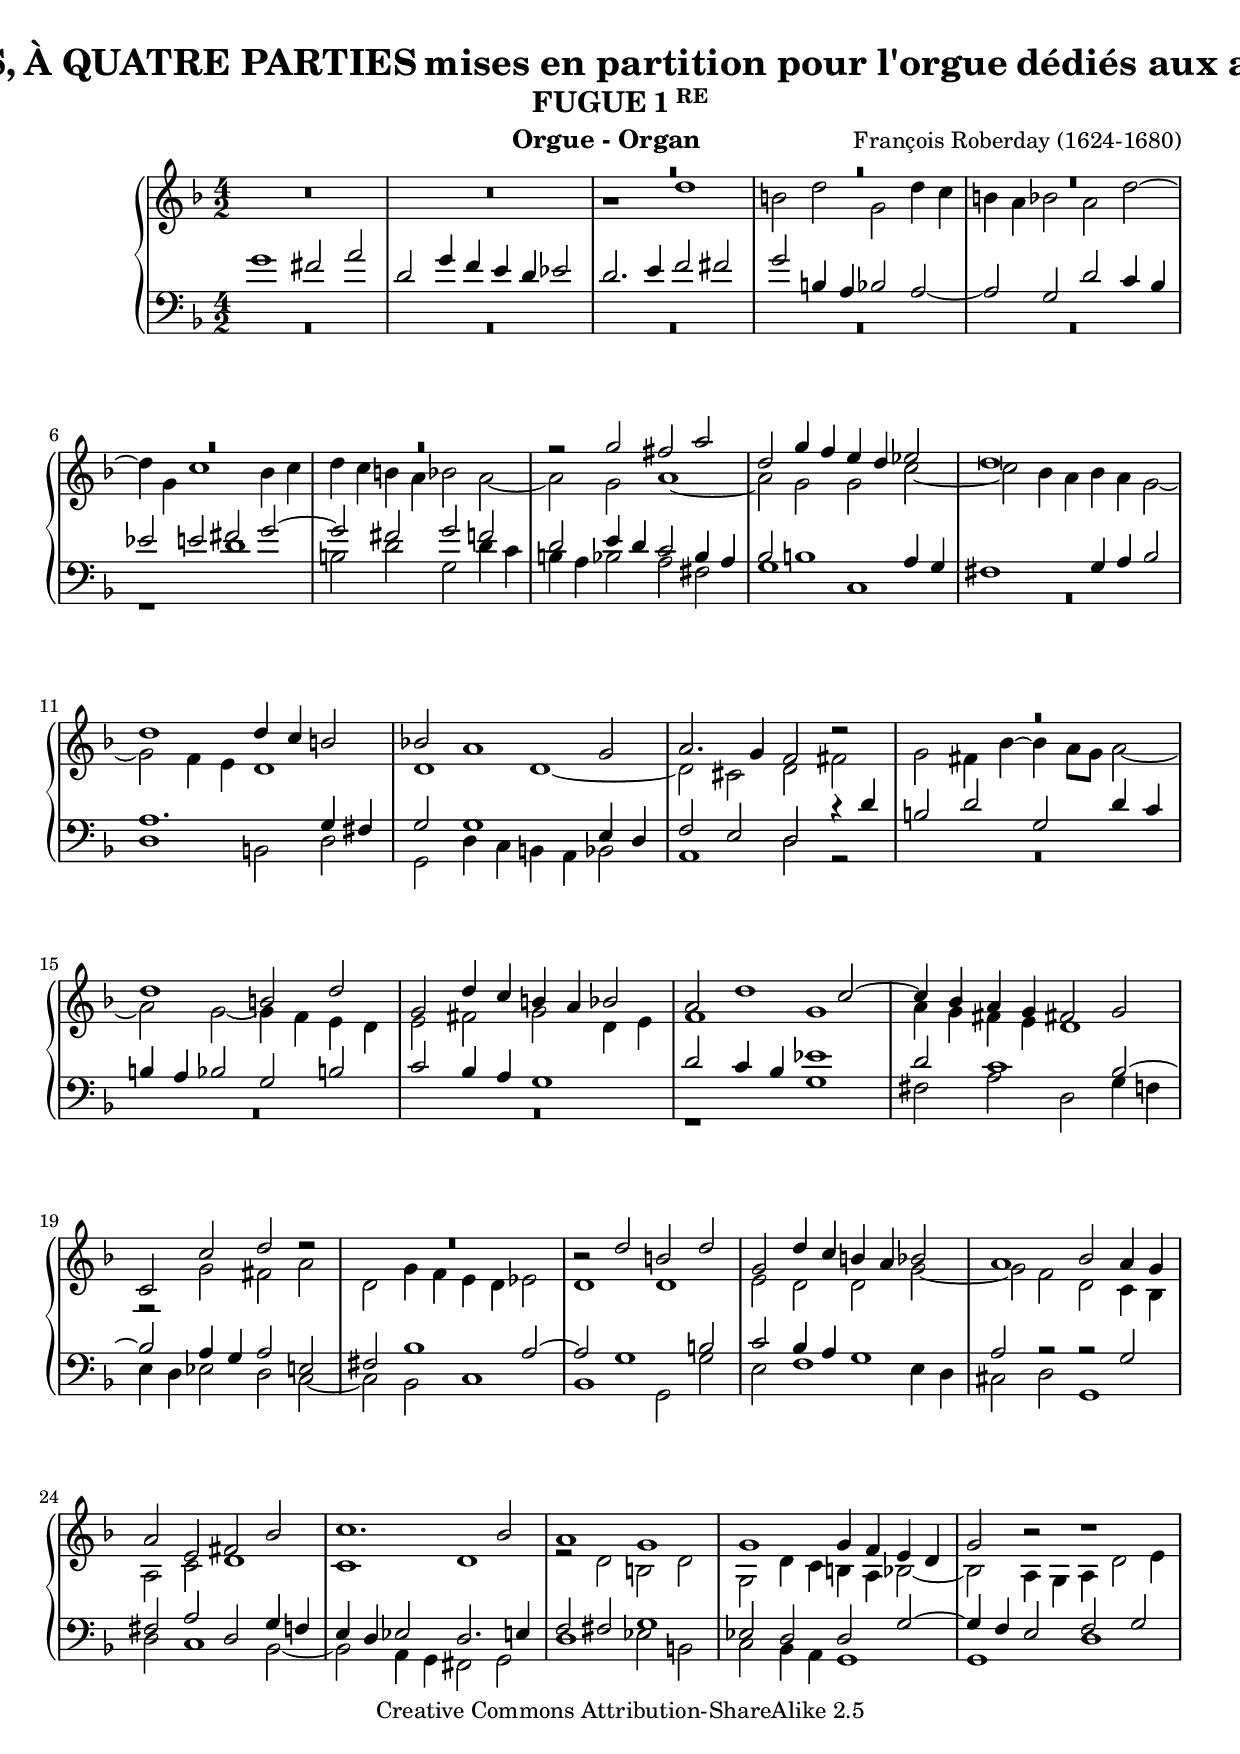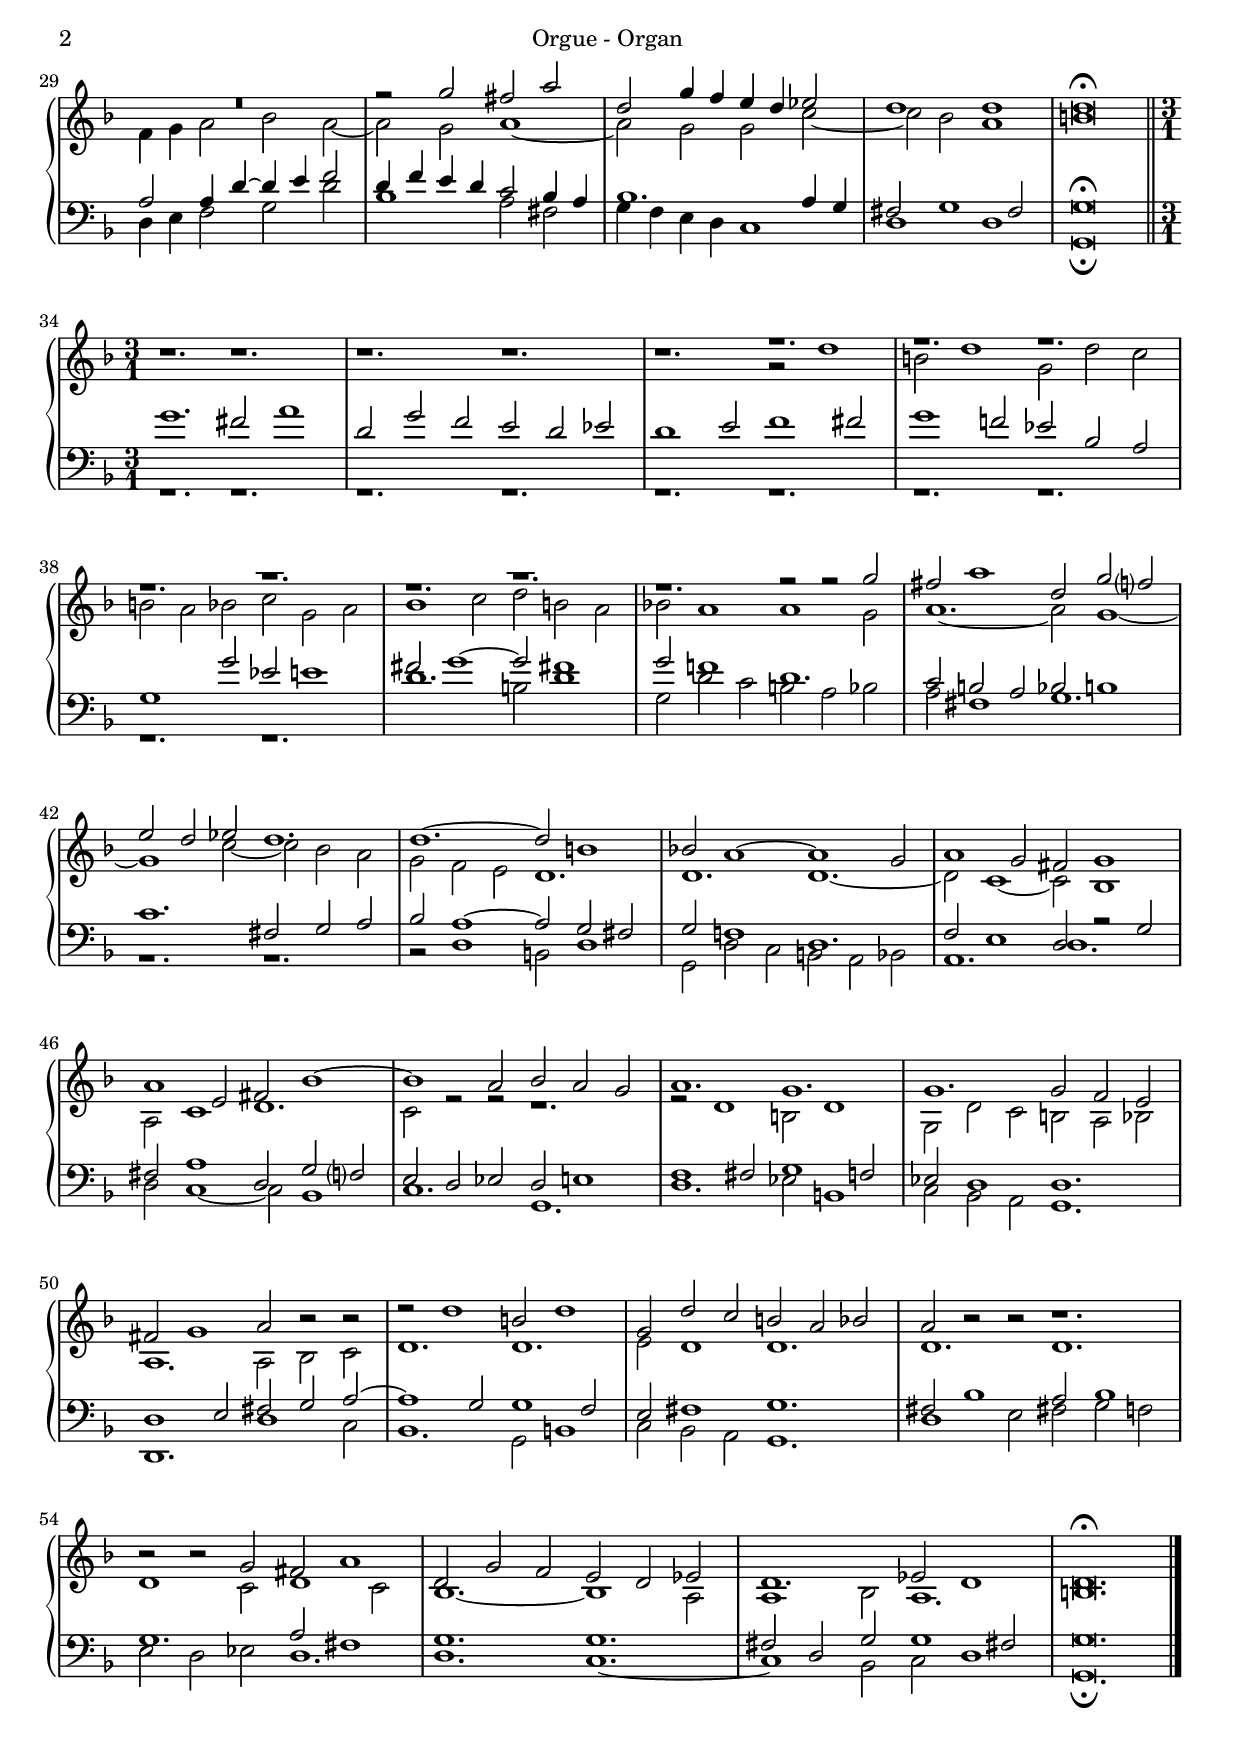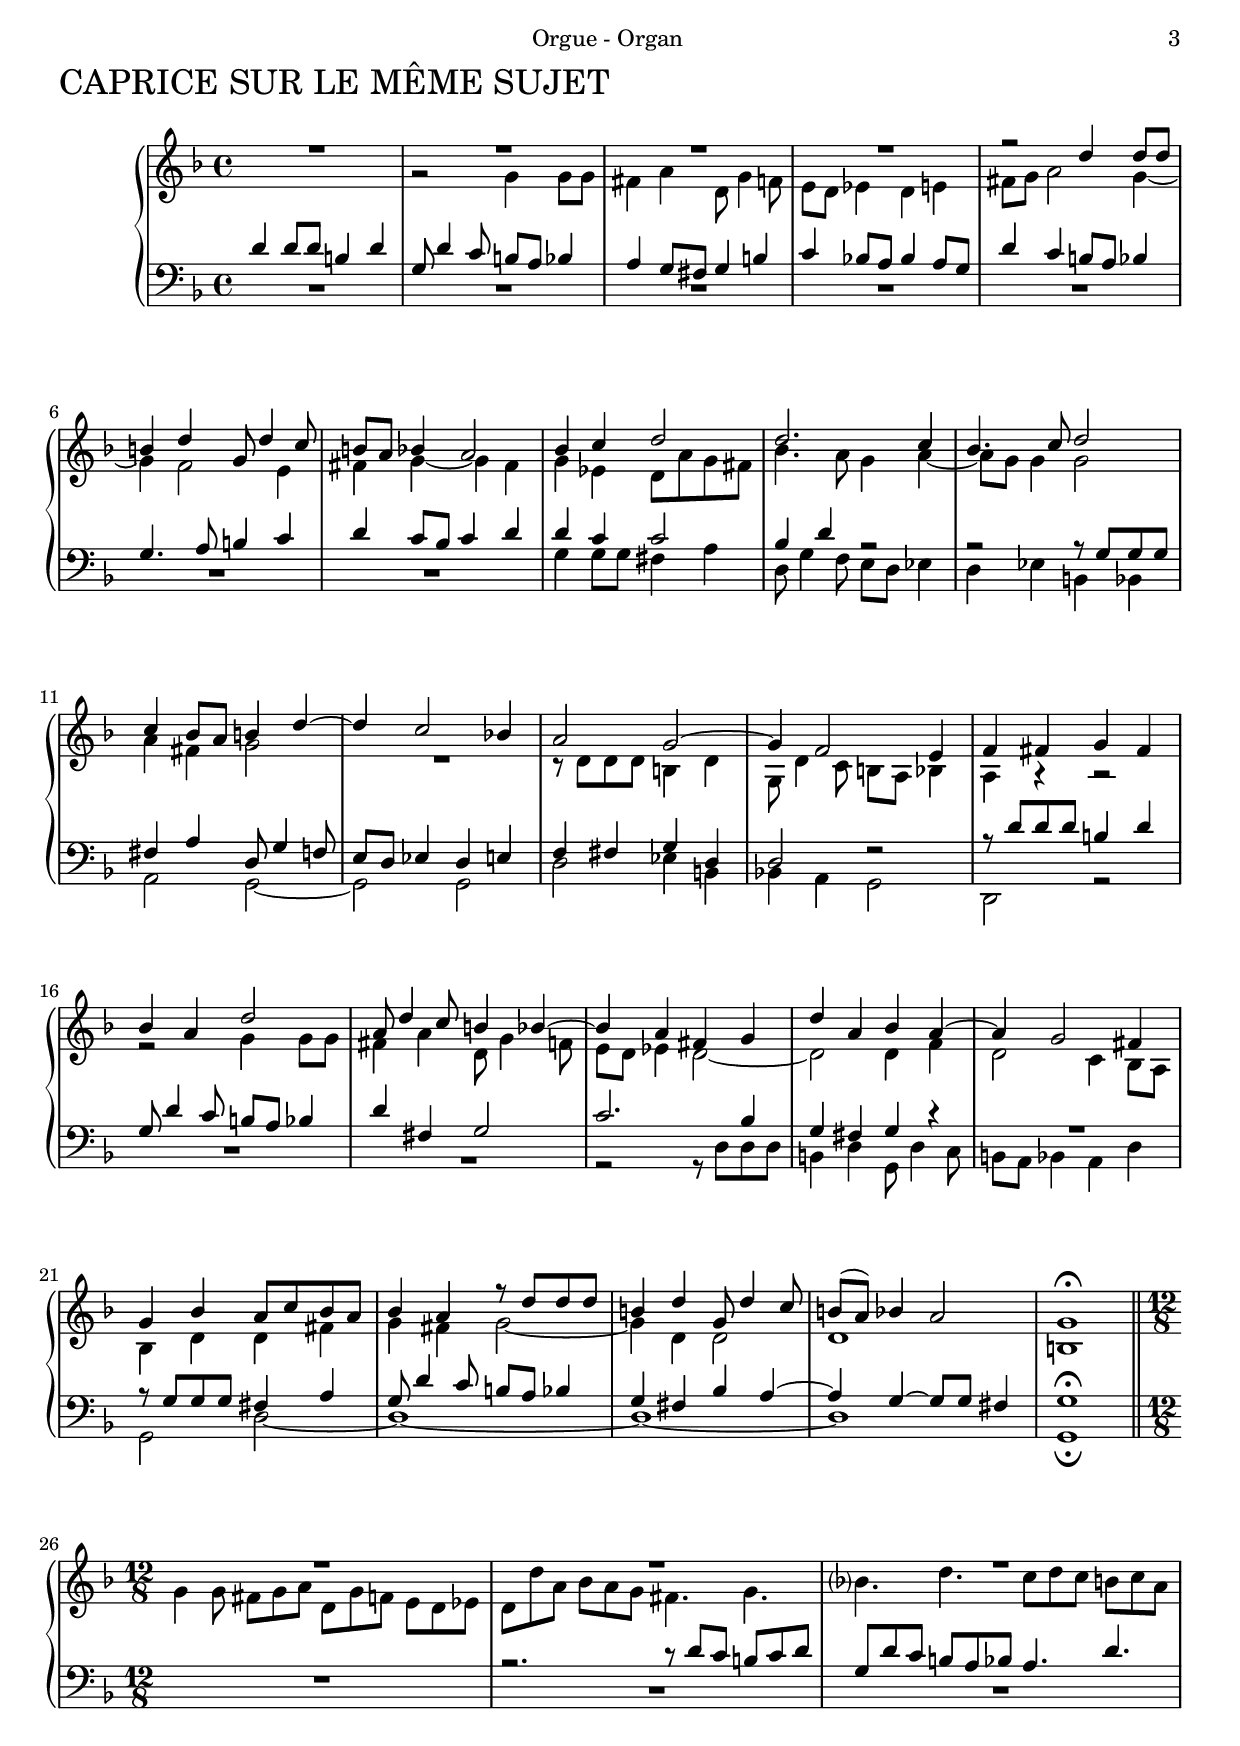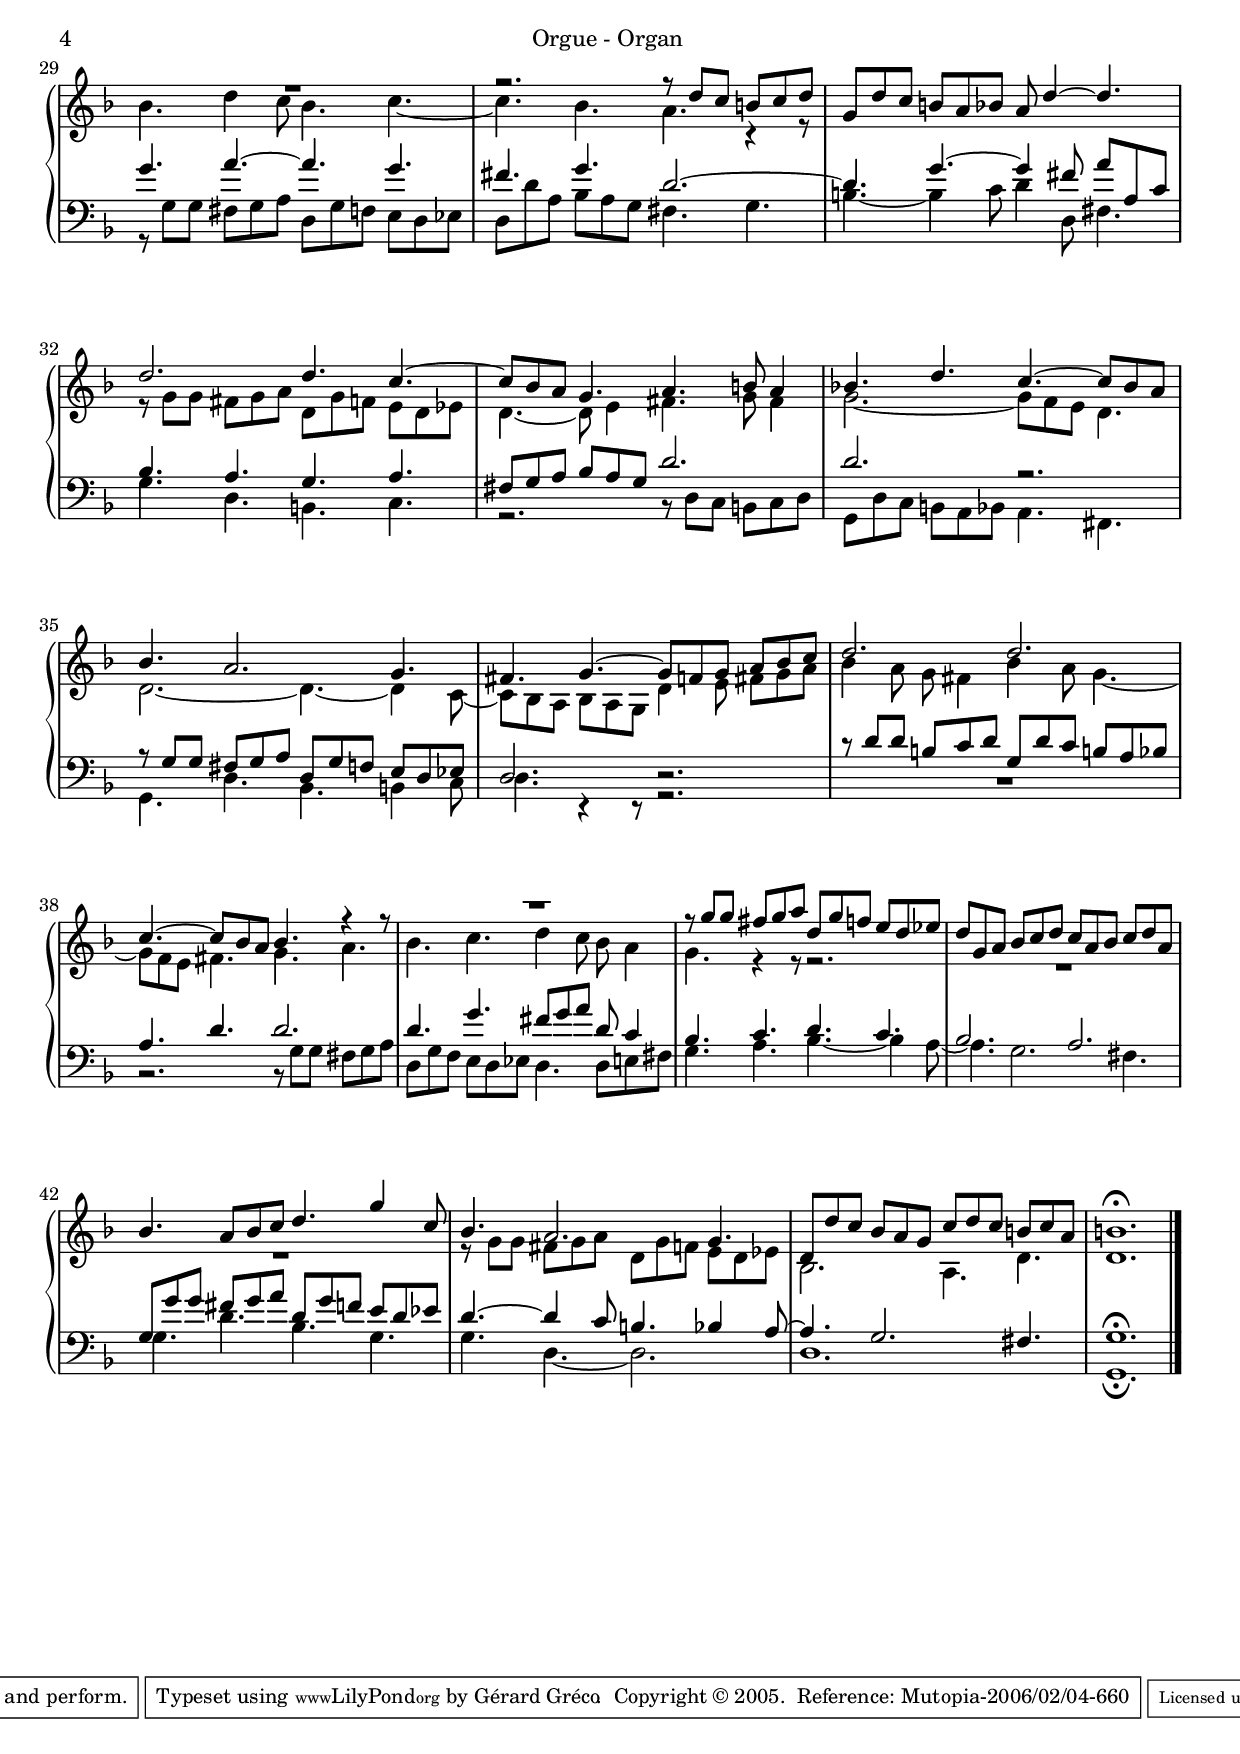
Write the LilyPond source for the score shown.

% -*- mode: LilyPond ; coding: utf-8 -*-

\version "2.6.4.3"
\include "italiano.ly" 

%% Version 0

\header{
    title = \markup {\center-align { "FUGUES, ET CAPRICES," "À QUATRE PARTIES" "mises en partition pour l'orgue" "dédiés aux amateurs de la Musique" " "} }
    subtitle = \markup \huge {FUGUE 1\small\raise #0.8 {RE}}
    piece = "" 
    instrument = \markup {\center-align { "Orgue - Organ" " " " "}}
    composer = "François Roberday (1624-1680)"
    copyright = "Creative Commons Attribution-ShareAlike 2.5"
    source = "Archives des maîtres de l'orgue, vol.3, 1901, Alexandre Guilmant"
    opus = ""
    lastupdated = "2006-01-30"
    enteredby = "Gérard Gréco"
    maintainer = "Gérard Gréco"
    
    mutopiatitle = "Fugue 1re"
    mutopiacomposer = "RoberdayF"
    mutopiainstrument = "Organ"
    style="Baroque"
    
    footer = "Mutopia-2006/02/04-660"
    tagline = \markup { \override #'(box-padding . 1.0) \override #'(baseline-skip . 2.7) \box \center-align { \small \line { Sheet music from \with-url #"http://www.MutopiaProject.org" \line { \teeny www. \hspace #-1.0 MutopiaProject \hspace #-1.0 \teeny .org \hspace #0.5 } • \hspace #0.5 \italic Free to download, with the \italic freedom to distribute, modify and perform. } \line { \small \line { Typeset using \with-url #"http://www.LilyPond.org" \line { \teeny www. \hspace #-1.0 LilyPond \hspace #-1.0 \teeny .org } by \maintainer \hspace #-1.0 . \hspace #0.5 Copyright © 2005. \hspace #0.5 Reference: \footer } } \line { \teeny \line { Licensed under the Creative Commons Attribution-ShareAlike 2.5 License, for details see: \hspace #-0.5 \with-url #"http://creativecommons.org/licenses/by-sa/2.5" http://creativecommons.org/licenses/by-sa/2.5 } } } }
}

global = {
  \key fa \major
  \time 4/2
}

soprano = \relative do''' {
  \override Tie #'staffline-clearance = #0.5
  \override Tie #'x-gap = #0.1
  \override Tie #'y-offset = #0.9
  % 1:
  s\breve
  s\breve
  R\breve
  R\breve
  % 5:
  \once \override MultiMeasureRest #'staff-position = #2 R\breve
  R\breve
  R\breve
  fa,2\rest sol2 fad2 la2 
  re,2 sol4 fa4 mi4 re4 mib2 
  % 10:
  re\breve
  | re1 re4 do4 si2 
  | sib!2 la1 sol2
  | la2. sol4 fa2 re'2\rest 
  | R\breve
  % 15:
  re1 si2 re2 
  sol,2 re'4 do4 si4 la4 sib2 
  la2 re1 do2 ~
  do4 sib4 la4 sol4 fad!2 sol2 
  do,2 do'2 re2 re2\rest 
  % 20:
  \once \override MultiMeasureRest #'staff-position = #2 R\breve
  si2\rest re2 si2 re2 
  sol,2 re'4 do4 si4 la4 sib2 
  la1 sib2 la4 sol4 
  la2 mi2 fad2 sib2 
  % 25:
  do1. sib2 
  la1 sol1 
  sol1 sol4 fa4 mi4 re4 
  sol2 si2\rest si1\rest 
  \once \override MultiMeasureRest #'staff-position = #2 R\breve
  % 30:
  fa'2\rest sol2 fad2 la2 
  re,2 sol4 fa4 mi4 re4 mib2 
  re1 re1 
  \once \override Script #'padding = # 0.8 re\breve^\fermata \bar "||" \break
  % --- passage en ternaire.
  \once \override Score.MetronomeMark #'transparent = ##t \tempo 4 = 160
  \time 3/1
  s1. s1.
  % 35 :
  s1. s1.
  s1. r1.
  r1. r1.
  r1. r1.
  r1. r1.
  % 40 :
  r1. fa2\rest fa2\rest sol2 
  fad2 la1 re,2 sol2 fa?2 
  mi2 re2 mib2 re1. 
  re1. ~ re2 si1 
  sib!2 la1 ~ la1 sol2 
  % 45 :
  la1 sol2 fad2 sol1 
  la1 mi2 fad2 sib1 ~
  sib1 la2 sib2 la2 sol2 
  la1. sol1. 
  sol1. sol2 fa2 mi2 
  % 50 :
  fad2 sol1 la2 si2\rest si2\rest 
  re2\rest re1 si2 re1 
  sol,2 re'2 do2 si2 la2 sib2 
  la2 si2\rest si2\rest si1.\rest 
  si2\rest si2\rest sol2 fad2 la1 
  % 55 :
  re,2 sol2 fa2 mi2 re2 mib2 
  re1. mib2 re1 
  \once \override Script #'padding = # 0.5 re\breve.^\fermata \bar "|."
}

alto = \relative do'' {
  %1:
  \override Tie #'staffline-clearance = #0.5
  \override Tie #'x-gap = #0.1
  \override Tie #'y-offset = #0.9

  \once \override MultiMeasureRest #'staff-position = #0 R\breve
  \once \override MultiMeasureRest #'staff-position = #0 R\breve
  sol1\rest re'1 
  si2 re2 sol,2 re'4 do4 
  % 5:
  si4 la4 sib2 la2 \tieUp re2 ~
  re4 \tieDown sol,4 do1 sib4 do4 
  re4 do4 si4 la4 sib2 la2 ~
  la2 sol2 la1 ~
  la2 sol2 sol2 do2 ~
  % 10:
  do2 sib4 la4 sib4 la4 sol2 ~
  sol2 fa4 mi4 re1 
  re1 re1 ~
  re2 dod2 re2 fad2 
  sol2 fad4 \tieUp sib4 ~ sib4 \tieDown la8 [ sol8 ] la2 ~
  % 15:
  la2 sol2 ~ sol4 fa4 mi4 re4 
  mi2 fad2 sol2 re4 mi4 
  fa1 sol1 
  la4 sol4 fad4 mi4 re1 
  fa,2\rest sol'2 fad2 la2 
  % 20:
  re,2 sol4 fa4 mi4 re4 mib2 
  re1 re1 
  mi2 re2 re2 sol2 ~
  sol2 fa2 re2 do4 sib4
  la2 do2 re1 
  % 25:
  do1 re1 
  mi2\rest re2 si2 re2 
  sol,2 re'4 do4 si4 la4 sib2 ~
  sib2 la4 sol4 la4 re2 mi4 
  fa4 sol4 la2 sib2 la2 ~
  % 30:
  la2 sol2 la1 ~
  la2 sol2 sol2 do2 ~
  do2 sib2 la1 
  si\breve
% --- passage en ternaire.
  \time 3/1
  si1.\rest si1.\rest
  % 35 :
  si1.\rest si1.\rest
  si1.\rest sol2\rest re'1 
  si2 re1 sol,2 re'2 do2 
  si2 la2 sib2 do2 sol2 la2 
  sib1 do2 re2 si2 la2 
  % 40 :
  sib!2 la1 la1 sol2 
  la1. ~ la2 sol1 ~
  sol1 do2 ~ do2 sib2 la2 
  sol2 fa2 mi2 re1. 
  re1. re1. ~
  % 45 :
  re2 do1 ~ do2 sib1 
  la2 do1 re1. 
  do2 mi2\rest mi2\rest r1. 
  mi2\rest re1 si2 re1 
  sol,2 re'2 do2 si2 la2 sib2 
  % 50 :
  la1. la2 sib2 do2 
  re1. re1. 
  mi2 re1 re1. 
  re1. re1. 
  re1 do2 re1 do2 
  % 55 :
  sib1. ~ sib1 la2 
  la1 sib2 la1. 
  si\breve. 

}

tenor = \relative do'' {
  \override Tie #'staffline-clearance = #0.5
  \override Tie #'x-gap = #0.1
  \override Tie #'y-offset = #0.9
  % 1 :
  sol1 fad2 la2 
  re,2 sol4 fa4 mi4 re4 mib2 
  re2. mi4 fa2 fad2 
  sol2 si,!4 la4 sib2 \tieDown la2 ~
  % 5 :
  la2 \tieUp sol2 re'2 do4 sib4 
  mib2 mi2 fad2 sol2 ~
  sol2 fad2 sol2 fa2 
  re2 mi4 re4 do2 sib4 la4 
  sib2 si1 la4 sol4 
  % 10 :
  fad1 sol4 la4 sib2 
  la1. sol4 fad4 
  sol2 sol1 mi4 re4 
  fa2 mi2 re2 do'4\rest re4 
  si2 re2 sol,2 re'4 do4 
  % 15 :
  si4 la4 sib2 sol2 si2 
  do2 sib4 la4 sol1 
  re'2 do4 sib4 mib1 
  re2 do1 sib2 ~
  sib2 la4 sol4 la2 mi2 
  % 20 :
  fad2 sib1 la2 ~
  la2 sol1 si2 
  do2 sib4 la4 sol1 
  la2 r2 r2 sol2 
  fad2 la2 re,2 sol4 fa4 
  % 25 :
  mi4 re4 mib2 re2. mi4 
  fa2 fad2 sol1 
  mib2 re2 re2 sol2 ~
  sol4 fa4 mi2 fa2 sol2 
  la2 la4 re4 ~ re4 mi4 fa2 
  % 30 :
  re4 fa4 mi4 re4 do2 sib4 la4 
  sib1. la4 sol4 
  fad2 sol1 fad2 
  \once \override Script #'padding = # 0.8 sol\breve^\fermata
% --- passage en ternaire.
  sol'1. fad2 la1 
  % 35 :
  re,2 sol2 fa2 mi2 re2 mib2 
  re1 mi2 fa1 fad2 
  sol1 fa!2 mib2 sib2 la2 
  sol1 sol'2 mib2 mi1 
  fad2 sol1 ~ sol2 fad!1 
  % 40 :
  sol2 fa!1 re1. 
  do2 si2 la2 sib2 si1 
  do1. fad,2 sol2 la2 
  sib2 la1 ~ la2 sol2 fad2 
  sol2 fa!1 re1. 
  % 45 :
  fa2 mi1 re2 r2 sol2 
  fad2 la1 re,2 sol2 fa?2 
  mi2 re2 mib2 re2 mi!1 
  fa1 fad2 sol1 fa2 
  mib2 re1 re1. 
  % 50 :
  re1 mi2 fad2 sol2 la2 ~
  la1 sol2 sol1 fa2 
  mi2 fad1 sol1. 
  fad2 sib1 la2 sib1 
  sol1. la2 fad1 
  % 55 :
  sol1. sol1. 
  fad2 re2 sol2 sol1 fad!2 
  sol\breve.
}

basse = \relative do' {
  \override Tie #'staffline-clearance = #0.5
  \override Tie #'x-gap = #0.1
  \override Tie #'y-offset = #0.9
  R\breve 
  R\breve
  R\breve 
  R\breve
  R\breve 
  r1 re1 
  si2 re2 sol,2 re'4 do4 
  si4 la4 sib2 la2 fad2 
  sol1 do,1 
  R\breve
  re1 si2 re2 
  sol,2 re'4 do4 si4 la4 sib2 
  la1 re2 r2 
  R\breve
  R\breve
  R\breve
  r1 sol1 
  fad2 la2 re,2 sol4 fa4 
  mi4 re4 mib2 re2 do2 ~
  do2 sib2 do1 
  sib1 sol2 sol'2 
  mi2 fa1 mi4 re4 
  dod2 re2 sol,1 
  re'2 do1 sib2 ~
  sib2 la4 sol4 fad2 sol2 
  re'1 mib2 si2 
  do2 sib4 la4 sol1 
  sol1 re'1 
  re4 mi4 fa2 sol2 re'2 
  sib1 la2 fad2 
  sol4 fa4 mi4 re4 do1 
  re1 re1 
  \once \override Script #'padding = # 0.8 sol,\breve_\fermata
% --- passage en ternaire.
  mi1.\rest mi1.\rest
  mi1.\rest mi1.\rest
  mi1.\rest mi1.\rest
  mi1.\rest mi1.\rest
  mi1.\rest mi1.\rest
  re''1. si2 re1 
  sol,2 re'2 do2 si2 la2 sib2 
  la2 fad1 sol1. 
  sol,1.\rest sol1.\rest 
  si2\rest re1 si2 re1 
  sol,2 re'2 do2 si2 la2 sib2 
  la1. re1. 
  re2 do1 ~ do2 sib1 
  do1. sol1. 
  re'1. mib2 si1 
  do2 sib2 la2 sol1. 
  re1. re'1 do2 
  sib1. sol2 si1 
  do2 sib2 la2 sol1. 
  re'1 mi2 fad!2 sol2 fa2 
  mi2 re2 mib2 re1. 
  re1. do1. ~
  do1 sib2 do2 re1 
  \once \override Script #'padding = # 0.8 sol,\breve._\fermata
}

sopranoCaprice = \relative do'' {
  % 1 :
  \once \override MultiMeasureRest #'staff-position = #2 R1
  R1
  R1
  R1
  % 5 :
  fa2\rest re4 re8 [ re8 ]
  si4 re4 sol,8 re'4 do8 
  si8 [ la8 ] sib4 la2 
  sib4 do4 re2 
  re2. do4 
  % 10 :
  sib4. do8 re2 
  do4 sib8 [ la8 ] si4 re4 ~
  re4 do2 sib!4 
  la2 sol2 ~
  sol4 fa2 mi4
  % 15 :
  fa4 fad4 sol4 fad4 
  sib4 la4 re2 
  la8 re4 do8 si4 sib4 ~
  sib4 la4 fad4 sol4 
  re'4 la4 sib4 la4 ~
  % 20 :
  la4 sol2 fad4 
  sol4 sib4 la8 [ do8 sib8 la8 ]
  sib4 la4 fa'8\rest re8 [ re8 re8 ]
  si4 re4 sol,8 re'4 do8 
  | si8 ([ la8 ]) sib4 la2 
  % 25 :
  | sol1^\fermata
  \once \override Score.MetronomeMark #'transparent = ##t \tempo 4 = 160
  | R1.
  | R1.
  | R1.
  | R1.
  % 30 :
  | r2. fa'8\rest re8 [ do8 ] si8 [ do8 re8 ]
  | sol,8 [ re'8 do8 ] si8 [ la8 sib8 ] la8 re4 ~ re4. 
  re2. re4. do4. ~
  do8 [ sib8 la8 ] sol4. la4. si8 la4 
  sib!4. re4. do4. ~ do8 [ sib8 la8 ]
  % 35 :
  sib4. la2. sol4. 
  fad4. sol4. ~ sol8 [ fa8 sol8 ] la8 [ sib8 do8 ]
  re2. re2. 
  do4. ~ do8 [ sib8 la8 ] sib4. fa'4\rest fa8\rest 
  \once \override MultiMeasureRest #'staff-position = #6 R1.
  % 40 :
  fa8\rest sol8 [ sol8 ] fad8 [ sol8 la8 ] re,8 [ sol8 fa8 ] mi8 [ re8 mib8 ]
  re8 [ sol,8 la8 ] sib8 [ do8 re8 ] do8 [ la8 sib8 ] do8 [ re8 la8 ]
  sib4. la8 [ sib8 do8 ] re4. sol4 do,8 
  sib4. la2. sol4. 
  re8 [ re'8 do8 ] sib8 [ la8 sol8 ] do8 [ re8 do8 ] si8 [ do8 la8 ]
  % 45 :
  \once \override Script #'padding = # 0.4 si1.^\fermata \bar "|."
}

altoCaprice = \relative do'' { % Halte aux caprices !
  \time 4/4
  % 1 :
  s1
  sol2\rest sol4 sol8 [ sol8 ]
  fad4 la4 re,8 sol4 fa8 
  mi8 [ re8 ] mib4 re4 mi4 
  % 5 :
  fad8 [ sol8 ] la2 sol4 ~
  sol4 fa2 mi4 
  fad4 sol4 ~ sol4 fad4 
  sol4 mib4 re8 [ la'8 sol8 fad8 ]
  sib4. la8 sol4 la4 ~
  % 10 :
  la8 [ sol8 ] sol4 sol2 
  la4 fad4 sol2 
  R1 
  r8 re8 [ re8 re8 ] si4 re4 
  sol,8 re'4 do8 si8 [ la8 ] sib4 
  % 15 :
  la4 la4\rest la2\rest
  r2 sol'4 sol8 [ sol8 ]
  fad4 la4 re,8 sol4 fa8 
  mi8 [ re8 ] mib4 re2 ~
  re2 re4 fa4 
  % 20 :
  re2 do4 sib8 [ la8 ]
  sib4 re4 re4 fad4 
  sol4 fad4 sol2 ~
  sol4 re4 re2 
  re1 
  % 25 :
  si1 \bar "||" \break
  \time 12/8
  sol'4 sol8 fad8 [ sol8 la8 ] re,8 [ sol8 fa8 ] mi8 [ re8 mib8 ]
  re8 [ re'8 la8 ] sib8 [ la8 sol8 ] fad4. sol4. 
  sib?4. re4. do8 [ re8 do8 ] si8 [ do8 la8 ]
  sib4. re4 do8 sib4. do4. ~
  % 30 :
  do4. sib4. la4. r4 r8 
  s8 s8 s8 s8 s8 s8 s8 s8 s8 s8 s8 s8 
  r8 sol8 [ sol8 ] fad8 [ sol8 la8 ] re,8 [ sol8 fa8 ] mi8 [ re8 mib8]
  re4. ~ re8 mi4 fad4. sol8 fad4 
  sol2. ~ sol8 [ fa8 mi8 ] re4. 
  % 35 :
  re2. ~ re4. ~ re4 do8 ~
  do8 [ sib8 la8 ] sib8 [ la8 sol8 ] re'4 mi8 fad8 [ sol8 la8 ]
  sib4 la8 sol8 fad4 sib4 la8 sol4. ~ 
  sol8 [ fa8 mi8 ] fad4. sol4. la4. 
  sib4. do4. re4 do8 sib8 la4 %\break
  % 40 :
  sol4. mi4\rest mi8\rest mi2.\rest 
  R1. 
  R1. 
  mi8\rest sol8 [ sol8 ] fad8 [ sol8 la8 ] re,8 [ sol8 fa8 ] mi8 [ re8 mib8 ]
  sib2. la4. re4. 
  % 45 :
  re1. 
}

tenorCaprice = \relative do' {
  \override Tie #'staffline-clearance = #0.5
  \override Tie #'x-gap = #0.1
  \override Tie #'y-offset = #0.9
  \time 4/4
  % 1 :
  re4 re8 [ re8 ] si4 re4 
  sol,8 re'4 do8 si8 [ la8 ] sib4 
  la4 sol8 [ fad8 ] sol4 si4 
  do4 sib!8 [ la8 ] sib4 la8 [ sol8 ]
  % 5 :
  re'4 do4 si8 [ la8 ] sib4 
  sol4. la8 si4 do4 
  re4 do8 [ sib8 ] do4 re4 
  re4 do4 do2 
  sib4 re4 la2\rest 
  % 10 :
  la2\rest la8\rest sol8 [ sol8 sol8 ]
  fad4 la4 re,8 sol4 fa8 
  mi8 [ re8 ] mib4 re4 mi4 
  fa4 fad4 sol4 re4 
  re2 fa2\rest
  % 15 :
  la8\rest re8 [ re8 re8 ] si4 re4 
  sol,8 re'4 do8 si8 [ la8 ] sib4 
  re4 fad,4 sol2 
  do2. sib4 
  sol4 fad4 sol4 r4 
  % 20 :
  R1 
  la8\rest sol8 [ sol8 sol8 ] fad4 la4 
  sol8 re'4 do8 si8 [ la8 ] sib4 
  sol4 fad4 sib4 la4 ~
  la4 sol4 ~ sol8 [ sol8 ] fad4 
  % 25 :
  \once \override Script #'padding = # 0.8 sol1^\fermata
  \time 12/8
  s1.
  r2. do8\rest re8 [ do8 ] si8 [ do8 re8 ]
  sol,8 [ re'8 do8 ] si8 [ la8 sib8 ] la4. re4. 
  sol4. la4. ~ la4. sol4. 
  % 30 :
  fad4. sol4. re2. ~
  re4. sol4. ~ sol4 fad8 la8 [ la,8 do8 ]
  sib4. la4. sol4. la4. 
  fad8 [ sol8 la8 ] sib8 [ la8 sol8 ] re'2. 
  re2. r2.
  % 35 :
  la8\rest sol8 [ sol8 ] fad8 [ sol8 la8 ] re,8 [ sol8 fa8 ] mi8 [ re8 mib8 ]
  re2. re2.\rest 
  do'8\rest re8 [ re8 ] si8 [ do8 re8 ] sol,8 [ re'8 do8 ] si!8 [ la8 sib8 ]
  la4. re4. re2. 
  re4. sol4. fad8 [ sol8 la8 ] re,8 do4 
  % 40 :
  sib4. do4. re4. do4. 
  sib2. la2. 
  sol8 [ sol'8 sol8 ] fad8 [ sol8 la8 ] re,8 [ sol8 fa8 ] mi8 [ re8 mib8 ]
  re4. ~ re4 do8 si4. sib4 la8 ~
  la4. sol2. fad4. 
  % 45 :
  \once \override Script #'padding = # 0.4 sol1.^\fermata 

}

basseCaprice = \relative do {
  \override Tie #'staffline-clearance = #0.5
  \override Tie #'x-gap = #0.1
  \override Tie #'y-offset = #0.9
  % 1 :
  \override MultiMeasureRest #'staff-position = #-2 R1
  R1
  R1
  R1
  % 5 :
  R1
  R1
  R1
  sol'4 sol8 [ sol8 ] fad4 la4 
  re,8 sol4 fa8 mi8 [ re8 ] mib4 
  % 10 :
  re4 mib4 si4 sib4 
  la2 sol2 ~
  sol2 sol2 
  re'2 mib4 si4 
  sib!4 la4 sol2 
  % 15 :
  re2 sol2\rest 
  R1 
  \once \override MultiMeasureRest #'staff-position = #-4 R1 
  sol2\rest r8 re'8 [ re8 re8 ]
  si4 re4 sol,8 re'4 do8 
  % 20 :
  si8 [ la8 ] sib4 la4 re4 
  sol,2 re'2 ~ 
  re1 ~
  re1 ~
  re1 
  % 25 :
  \once \override Script #'padding = # 0.8 sol,1_\fermata
% ---
  \time 12/8
  \once \override MultiMeasureRest #'staff-position = #0 R1.
  R1.
  R1.
  r8 sol'8 [ sol8 ] fad8 [ sol8 la8 ] re,8 [ sol8 fa8 ] mi8 [ re8 mib8 ]
  % 30 :
  re8 [ re'8 la8 ] sib8 [ la8 sol8 ] fad4. sol4. 
  si4. ~ si4 do8 re4 re,8 fad4. 
  sol4. re4. si4. do4. 
  sol2.\rest si8\rest re8 [ do8 ] si8 [ do8 re8 ]
  sol,8 [ re'8 do8 ] si8 [ la8 sib8 ] la4. fad4. 
  % 35 :
  sol4. re'4. sib4. si4 do8 
  re4. r4 r8 r2. 
  R1. 
  si2.\rest si8\rest sol'8 [ sol8 ] fad8 [ sol8 la8 ] 
  re,8 [ sol8 fa8 ] mi8 [ re8 mib8 ] re4. re8 [ mi8 fad8 ]
  % 40 :
  sol4. la4. sib4. ~ sib4 la8 ~
  la4. sol2. fad4. 
  sol4. re'4. sib4. sol4. 
  sol4. re4. ~ re2. 
  re1. 
  % 45 :
  \once \override Script #'padding = # 0.4 sol,1._\fermata
}

\book {

  \score {
    \context PianoStaff <<
      \context Staff = "dessus" <<
	\global
	\clef violin
	\set Staff.midiInstrument = "Church organ"
	\context Voice = "soprano" {\voiceOne \soprano}
	\context Voice = "alto" {\voiceTwo \alto}
      >>
      \context Staff = "basse" <<
	\global
	\clef bass
	\set Staff.midiInstrument = "Church organ"
	\context Voice = "tenor" {\voiceOne \tenor} 
	\context Voice = "basse" {\voiceTwo \basse}
      >>
    >>
    \layout {}
    \midi { \tempo 4 = 130} % Les tempi sont un peu fantaisistes !
  }
	    
  \markup {\fontsize #3.5 "CAPRICE SUR LE MÊME SUJET"}

   \score {
    \context PianoStaff <<
      \context Staff = "dessus" <<
	\global
	\clef violin
	\set Staff.midiInstrument = "Church organ"
	\context Voice = "soprano" {\voiceOne \sopranoCaprice}
	\context Voice = "alto" {\voiceTwo \altoCaprice}
      >>
      \context Staff = "basse" <<
	\global
	\clef bass
	\set Staff.midiInstrument = "Church organ"
	\context Voice = "tenor" {\voiceOne \tenorCaprice} 
	\context Voice = "basse" {\voiceTwo \basseCaprice}
      >>
    >>
    \layout {}
    \midi { \tempo 4 = 130}
  }
}

